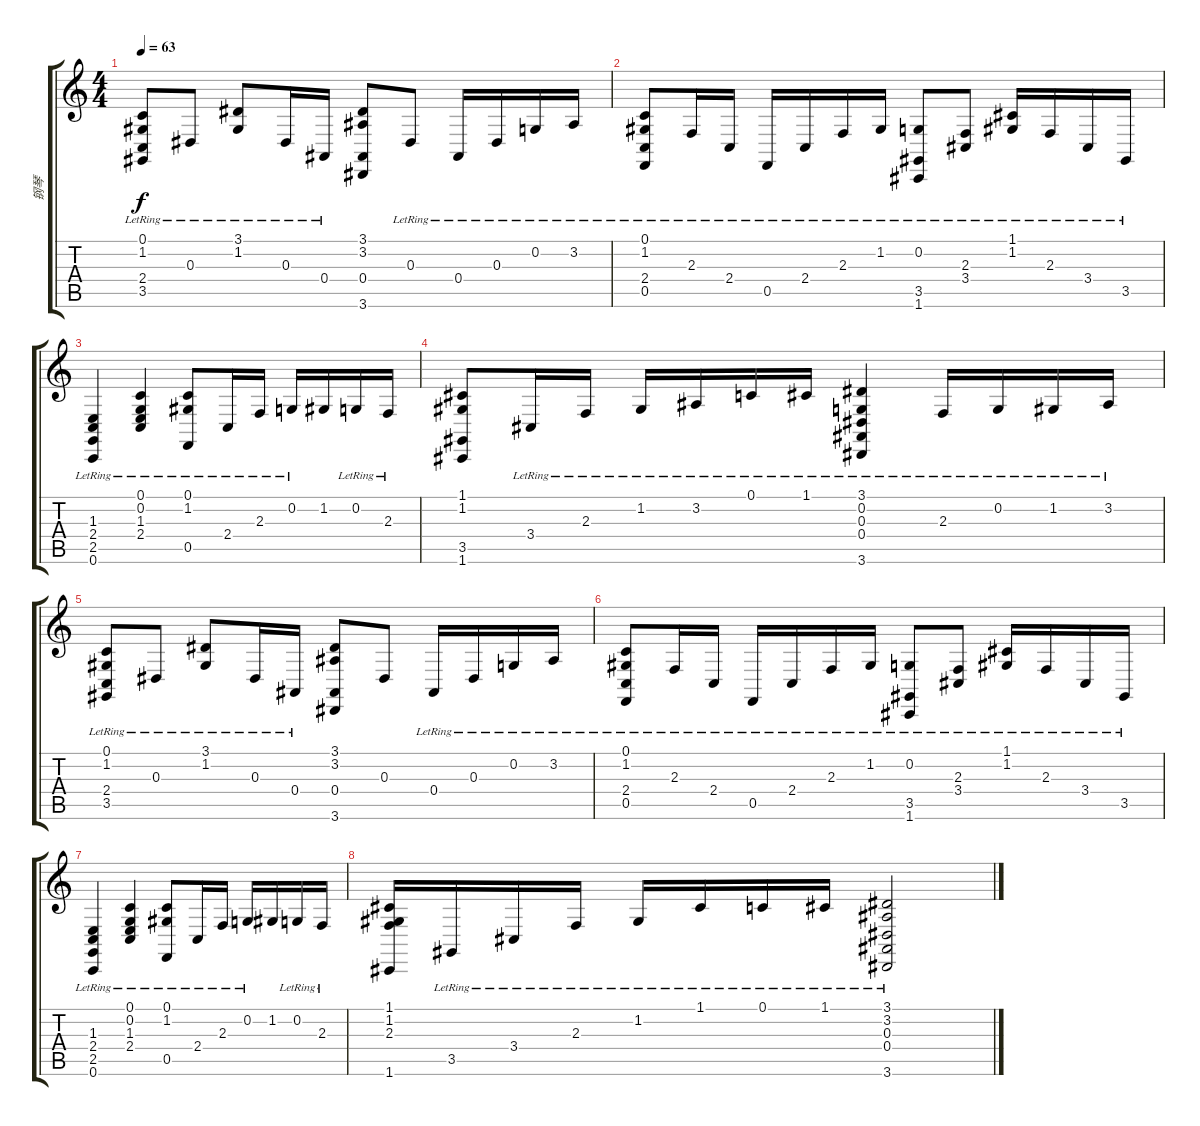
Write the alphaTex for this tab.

\track ("钢琴" "钢琴") {instrument electricgrandpiano}
\staff {score tabs}
\tuning (C4 G3 Eb3 Bb2 F2 C2) {hide}
\ts (4 4)
\tempo 63
\clef g2
\ks c
(0.1{lr} 1.2{lr} 2.4{lr} 3.5{lr}).8{dy f} 0.3{lr}.8 (3.1{lr} 1.2{lr}).8 0.3{lr}.16 0.4{lr}.16 (3.1 3.2 0.4 3.6).8 0.3{lr}.8 0.4{lr}.16 0.3{lr}.16 0.2{lr}.16 3.2{lr}.16 |
(0.1{lr} 1.2{lr} 2.4{lr} 0.5{lr}).8 2.3{lr}.16 2.4{lr}.16 0.5{lr}.16 2.4{lr}.16 2.3{lr}.16 1.2{lr}.16 (0.2{lr} 3.5{lr} 1.6{lr}).8 (2.3{lr} 3.4{lr}).8 (1.1{lr} 1.2{lr}).16 2.3{lr}.16 3.4{lr}.16 3.5{lr}.16 |
(1.3{lr} 2.4{lr} 2.5{lr} 0.6{lr}).4 (0.1{lr} 0.2{lr} 1.3{lr} 2.4{lr}).4 (0.1{lr} 1.2{lr} 0.5{lr}).8 2.4{lr}.16 2.3{lr}.16 0.2{lr}.16 1.2.16 0.2{lr}.16 2.3{lr}.16 |
(1.1 1.2 3.5 1.6).8 3.4{lr}.16 2.3{lr}.16 1.2{lr}.16 3.2{lr}.16 0.1{lr}.16 1.1{lr}.16 (3.1{lr} 0.2{lr} 0.3{lr} 0.4{lr} 3.6{lr}).4 2.3{lr}.16 0.2{lr}.16 1.2{lr}.16 3.2{lr}.16 |
(0.1{lr} 1.2{lr} 2.4{lr} 3.5{lr}).8 0.3{lr}.8 (3.1{lr} 1.2{lr}).8 0.3{lr}.16 0.4{lr}.16 (3.1 3.2 0.4 3.6).8 0.3.8 0.4{lr}.16 0.3{lr}.16 0.2{lr}.16 3.2{lr}.16 |
(0.1{lr} 1.2{lr} 2.4{lr} 0.5{lr}).8 2.3{lr}.16 2.4{lr}.16 0.5{lr}.16 2.4{lr}.16 2.3{lr}.16 1.2{lr}.16 (0.2{lr} 3.5{lr} 1.6{lr}).8 (2.3{lr} 3.4{lr}).8 (1.1{lr} 1.2{lr}).16 2.3{lr}.16 3.4{lr}.16 3.5{lr}.16 |
(1.3{lr} 2.4{lr} 2.5{lr} 0.6{lr}).4 (0.1{lr} 0.2{lr} 1.3{lr} 2.4{lr}).4 (0.1{lr} 1.2{lr} 0.5{lr}).8 2.4{lr}.16 2.3{lr}.16 0.2{lr}.16 1.2.16 0.2{lr}.16 2.3{lr}.16 |
(1.1 1.2 2.3 1.6).16 3.5{lr}.16 3.4{lr}.16 2.3{lr}.16 1.2{lr}.16 1.1{lr}.16 0.1{lr}.16 1.1{lr}.16 (3.1{lr} 3.2{lr} 0.3{lr} 0.4{lr} 3.6{lr}).2
